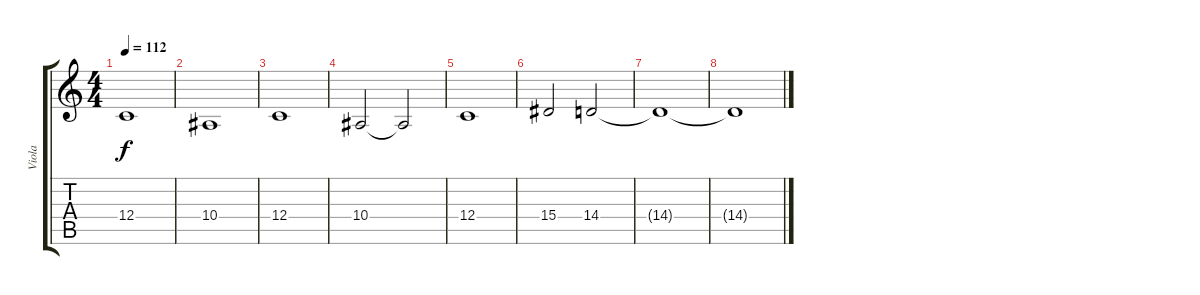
\track ("Viola" "Viola") {instrument viola}
\staff {score tabs}
\tuning (D4 A3 F3 C3 G2 C2) {hide}
\ts (4 4)
\tempo 112
\clef g2
\ks c
12.4.1{dy f} |
10.4.1 |
12.4.1 |
10.4.2 10.4{t}.2 |
12.4.1 |
15.4.2 14.4.2 |
14.4{t}.1 |
14.4{t}.1
